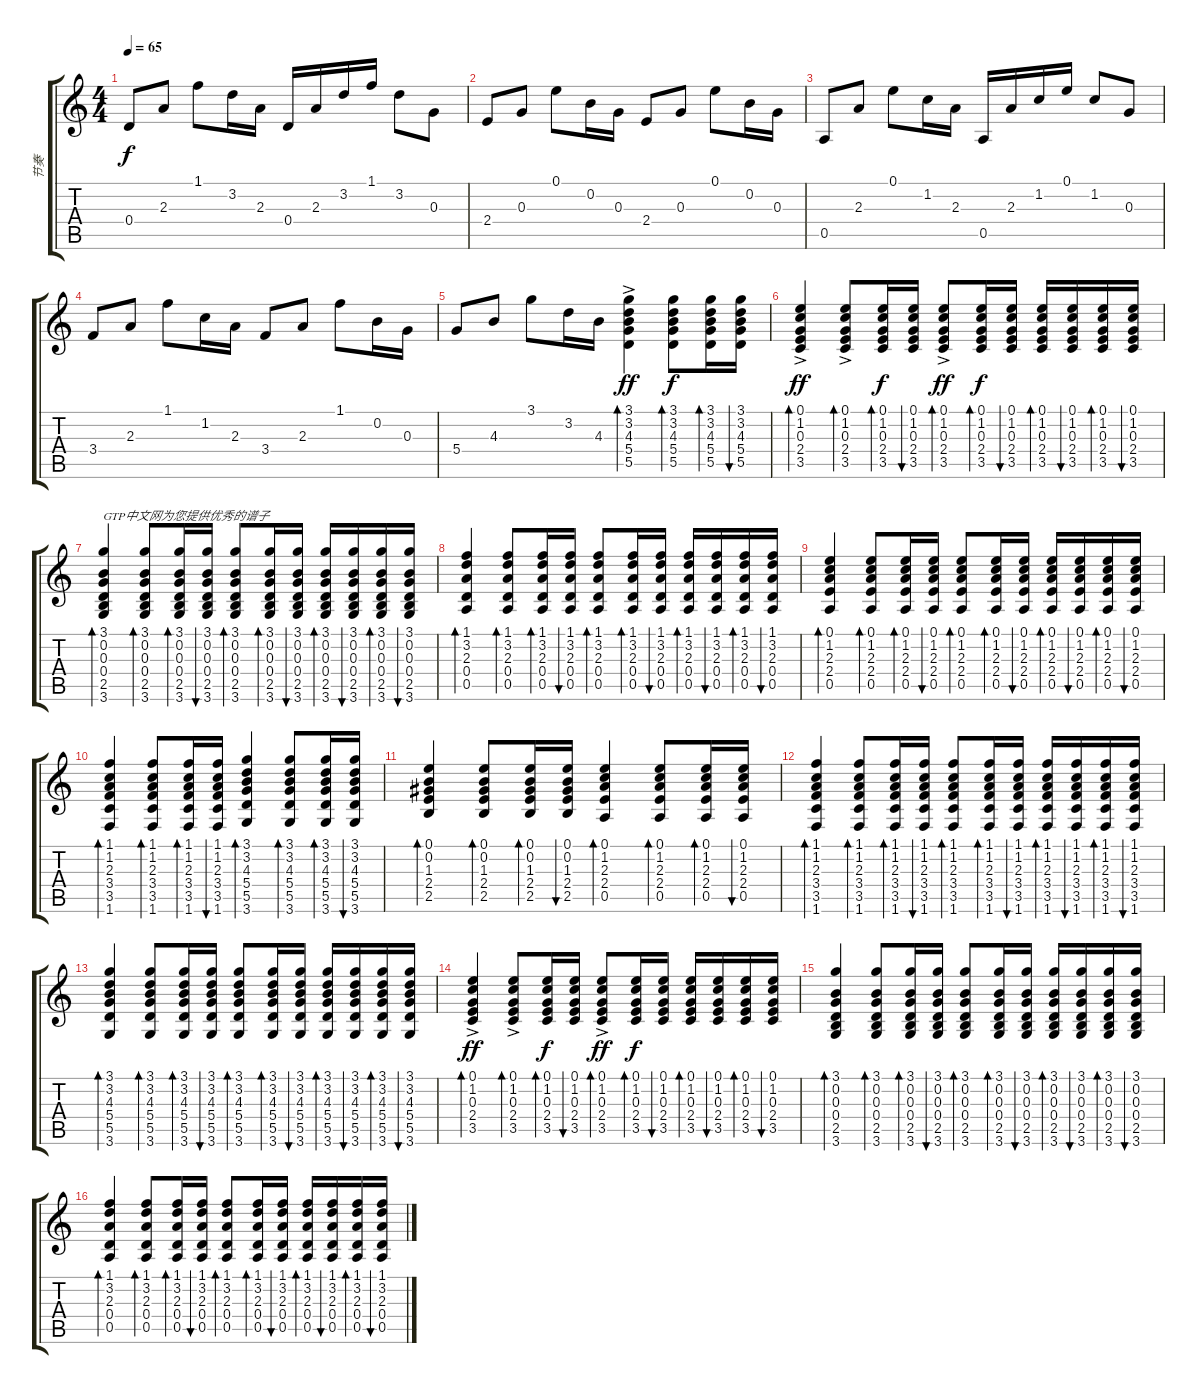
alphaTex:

\track ("节奏 " "节奏 ") {instrument acousticguitarnylon}
\staff {score tabs}
\tuning (E4 B3 G3 D3 A2 E2) {hide}
\ts (4 4)
\tempo 65
\clef g2
\ks c
0.4.8{dy f} 2.3.8 1.1.8 3.2.16 2.3.16 0.4.16 2.3.16 3.2.16 1.1.16 3.2.8 0.3.8 |
2.4.8 0.3.8 0.1.8 0.2.16 0.3.16 2.4.8 0.3.8 0.1.8 0.2.16 0.3.16 |
0.5.8 2.3.8 0.1.8 1.2.16 2.3.16 0.5.16 2.3.16 1.2.16 0.1.16 1.2.8 0.3.8 |
3.4.8 2.3.8 1.1.8 1.2.16 2.3.16 3.4.8 2.3.8 1.1.8 0.2.16 0.3.16 |
5.4.8 4.3.8 3.1.8 3.2.16 4.3.16 (3.1 3.2 4.3{ac} 5.4 5.5).4{bd 60 dy ff} (3.1 3.2 4.3 5.4 5.5).8{bd 60 dy f} (3.1 3.2 4.3 5.4 5.5).16{bd 60} (3.1 3.2 4.3 5.4 5.5).16{bu 60} |
(0.1 1.2{ac} 0.3 2.4 3.5).4{bd 60 dy ff} (0.1{ac} 1.2 0.3 2.4 3.5).8{bd 60} (0.1 1.2 0.3 2.4 3.5).16{bd 60 dy f} (0.1 1.2 0.3 2.4 3.5).16{bu 60} (0.1 1.2{ac} 0.3 2.4 3.5).8{bd 60 dy ff} (0.1 1.2 0.3 2.4 3.5).16{bd 60 dy f} (0.1 1.2 0.3 2.4 3.5).16{bu 60} (0.1 1.2 0.3 2.4 3.5).16{bd 60} (0.1 1.2 0.3 2.4 3.5).16{bu 60} (0.1 1.2 0.3 2.4 3.5).16{bd 60} (0.1 1.2 0.3 2.4 3.5).16{bu 60} |
(3.1 0.2 0.3 0.4 2.5 3.6).4{bd 60 txt "GTP中文网为您提供优秀的谱子"} (3.1 0.2 0.3 0.4 2.5 3.6).8{bd 60} (3.1 0.2 0.3 0.4 2.5 3.6).16{bd 60} (3.1 0.2 0.3 0.4 2.5 3.6).16{bu 60} (3.1 0.2 0.3 0.4 2.5 3.6).8{bd 60} (3.1 0.2 0.3 0.4 2.5 3.6).16{bd 60} (3.1 0.2 0.3 0.4 2.5 3.6).16{bu 60} (3.1 0.2 0.3 0.4 2.5 3.6).16{bd 60} (3.1 0.2 0.3 0.4 2.5 3.6).16{bu 60} (3.1 0.2 0.3 0.4 2.5 3.6).16{bd 60} (3.1 0.2 0.3 0.4 2.5 3.6).16{bu 60} |
(1.1 3.2 2.3 0.4 0.5).4{bd 60} (1.1 3.2 2.3 0.4 0.5).8{bd 60} (1.1 3.2 2.3 0.4 0.5).16{bd 60} (1.1 3.2 2.3 0.4 0.5).16{bu 60} (1.1 3.2 2.3 0.4 0.5).8{bd 60} (1.1 3.2 2.3 0.4 0.5).16{bd 60} (1.1 3.2 2.3 0.4 0.5).16{bu 60} (1.1 3.2 2.3 0.4 0.5).16{bd 60} (1.1 3.2 2.3 0.4 0.5).16{bu 60} (1.1 3.2 2.3 0.4 0.5).16{bd 60} (1.1 3.2 2.3 0.4 0.5).16{bu 60} |
(0.1 1.2 2.3 2.4 0.5).4{bd 60} (0.1 1.2 2.3 2.4 0.5).8{bd 60} (0.1 1.2 2.3 2.4 0.5).16{bd 60} (0.1 1.2 2.3 2.4 0.5).16{bu 60} (0.1 1.2 2.3 2.4 0.5).8{bd 60} (0.1 1.2 2.3 2.4 0.5).16{bd 60} (0.1 1.2 2.3 2.4 0.5).16{bu 60} (0.1 1.2 2.3 2.4 0.5).16{bd 60} (0.1 1.2 2.3 2.4 0.5).16{bu 60} (0.1 1.2 2.3 2.4 0.5).16{bd 60} (0.1 1.2 2.3 2.4 0.5).16{bu 60} |
(1.1 1.2 2.3 3.4 3.5 1.6).4{bd 60} (1.1 1.2 2.3 3.4 3.5 1.6).8{bd 60} (1.1 1.2 2.3 3.4 3.5 1.6).16{bd 60} (1.1 1.2 2.3 3.4 3.5 1.6).16{bu 60} (3.1 3.2 4.3 5.4 5.5 3.6).4{bd 60} (3.1 3.2 4.3 5.4 5.5 3.6).8{bd 60} (3.1 3.2 4.3 5.4 5.5 3.6).16{bd 60} (3.1 3.2 4.3 5.4 5.5 3.6).16{bu 60} |
(0.1 0.2 1.3 2.4 2.5).4{bd 60} (0.1 0.2 1.3 2.4 2.5).8{bd 60} (0.1 0.2 1.3 2.4 2.5).16{bd 60} (0.1 0.2 1.3 2.4 2.5).16{bu 60} (0.1 1.2 2.3 2.4 0.5).4{bd 60} (0.1 1.2 2.3 2.4 0.5).8{bd 60} (0.1 1.2 2.3 2.4 0.5).16{bd 60} (0.1 1.2 2.3 2.4 0.5).16{bu 60} |
(1.1 1.2 2.3 3.4 3.5 1.6).4{bd 60} (1.1 1.2 2.3 3.4 3.5 1.6).8{bd 60} (1.1 1.2 2.3 3.4 3.5 1.6).16{bd 60} (1.1 1.2 2.3 3.4 3.5 1.6).16{bu 60} (1.1 1.2 2.3 3.4 3.5 1.6).8{bd 60} (1.1 1.2 2.3 3.4 3.5 1.6).16{bd 60} (1.1 1.2 2.3 3.4 3.5 1.6).16{bu 60} (1.1 1.2 2.3 3.4 3.5 1.6).16{bd 60} (1.1 1.2 2.3 3.4 3.5 1.6).16{bu 60} (1.1 1.2 2.3 3.4 3.5 1.6).16{bd 60} (1.1 1.2 2.3 3.4 3.5 1.6).16{bu 60} |
(3.1 3.2 4.3 5.4 5.5 3.6).4{bd 60} (3.1 3.2 4.3 5.4 5.5 3.6).8{bd 60} (3.1 3.2 4.3 5.4 5.5 3.6).16{bd 60} (3.1 3.2 4.3 5.4 5.5 3.6).16{bu 60} (3.1 3.2 4.3 5.4 5.5 3.6).8{bd 60} (3.1 3.2 4.3 5.4 5.5 3.6).16{bd 60} (3.1 3.2 4.3 5.4 5.5 3.6).16{bu 60} (3.1 3.2 4.3 5.4 5.5 3.6).16{bd 60} (3.1 3.2 4.3 5.4 5.5 3.6).16{bu 60} (3.1 3.2 4.3 5.4 5.5 3.6).16{bd 60} (3.1 3.2 4.3 5.4 5.5 3.6).16{bu 60} |
(0.1 1.2{ac} 0.3 2.4 3.5).4{bd 60 dy ff} (0.1{ac} 1.2 0.3 2.4 3.5).8{bd 60} (0.1 1.2 0.3 2.4 3.5).16{bd 60 dy f} (0.1 1.2 0.3 2.4 3.5).16{bu 60} (0.1 1.2{ac} 0.3 2.4 3.5).8{bd 60 dy ff} (0.1 1.2 0.3 2.4 3.5).16{bd 60 dy f} (0.1 1.2 0.3 2.4 3.5).16{bu 60} (0.1 1.2 0.3 2.4 3.5).16{bd 60} (0.1 1.2 0.3 2.4 3.5).16{bu 60} (0.1 1.2 0.3 2.4 3.5).16{bd 60} (0.1 1.2 0.3 2.4 3.5).16{bu 60} |
(3.1 0.2 0.3 0.4 2.5 3.6).4{bd 60} (3.1 0.2 0.3 0.4 2.5 3.6).8{bd 60} (3.1 0.2 0.3 0.4 2.5 3.6).16{bd 60} (3.1 0.2 0.3 0.4 2.5 3.6).16{bu 60} (3.1 0.2 0.3 0.4 2.5 3.6).8{bd 60} (3.1 0.2 0.3 0.4 2.5 3.6).16{bd 60} (3.1 0.2 0.3 0.4 2.5 3.6).16{bu 60} (3.1 0.2 0.3 0.4 2.5 3.6).16{bd 60} (3.1 0.2 0.3 0.4 2.5 3.6).16{bu 60} (3.1 0.2 0.3 0.4 2.5 3.6).16{bd 60} (3.1 0.2 0.3 0.4 2.5 3.6).16{bu 60} |
(1.1 3.2 2.3 0.4 0.5).4{bd 60} (1.1 3.2 2.3 0.4 0.5).8{bd 60} (1.1 3.2 2.3 0.4 0.5).16{bd 60} (1.1 3.2 2.3 0.4 0.5).16{bu 60} (1.1 3.2 2.3 0.4 0.5).8{bd 60} (1.1 3.2 2.3 0.4 0.5).16{bd 60} (1.1 3.2 2.3 0.4 0.5).16{bu 60} (1.1 3.2 2.3 0.4 0.5).16{bd 60} (1.1 3.2 2.3 0.4 0.5).16{bu 60} (1.1 3.2 2.3 0.4 0.5).16{bd 60} (1.1 3.2 2.3 0.4 0.5).16{bu 60}
